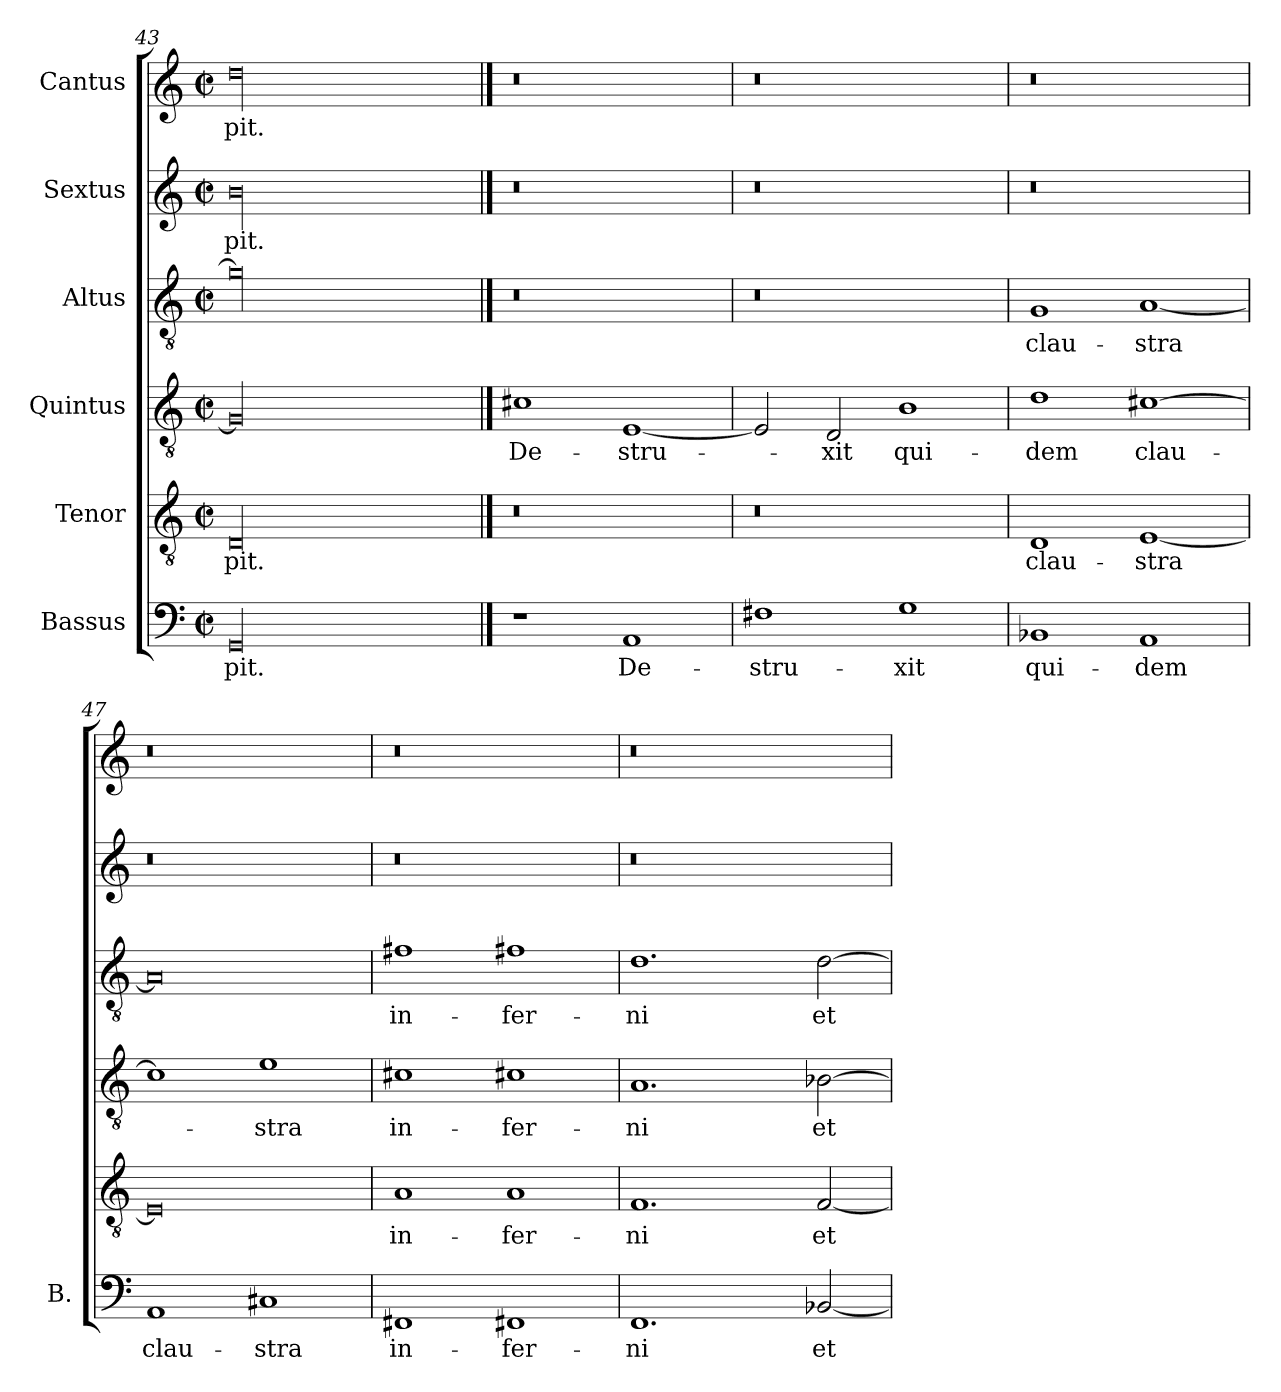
**kern	**text	**kern	**text	**kern	**text	**kern	**text	**kern	**text	**kern	**text
*part6	*part6	*part5	*part5	*part4	*part4	*part3	*part3	*part2	*part2	*part1	*part1
*staff6	*staff6	*staff5	*staff5	*staff4	*staff4	*staff3	*staff3	*staff2	*staff2	*staff1	*staff1
*I"Bassus	*	*I"Tenor	*	*I"Quintus	*	*I"Altus	*	*I"Sextus	*	*I"Cantus	*
*I'B.	*	*	*	*	*	*	*	*	*	*	*
*clefF4	*	*clefGv2	*	*clefGv2	*	*clefGv2	*	*clefG2	*	*clefG2	*
*k[]	*	*k[]	*	*k[]	*	*k[]	*	*k[]	*	*k[]	*
*C:	*	*C:	*	*C:	*	*C:	*	*C:	*	*C:	*
*M2/2	*	*M2/2	*	*M2/2	*	*M2/2	*	*M2/2	*	*M2/2	*
*met(c|)	*	*met(c|)	*	*met(c|)	*	*met(c|)	*	*met(c|)	*	*met(c|)	*
=43	=43	=43	=43	=43	=43	=43	=43	=43	=43	=43	=43
00GG/	-pit.	00D/	-pit.	00G/]	.	00g\]	.	00b\	-pit.	00dd\	-pit.
==44	==44	==44	==44	==44	==44	==44	==44	==44	==44	==44	==44
!	!	!LO:N:vis=0	!	!	!	!LO:N:vis=0	!	!LO:N:vis=0	!	!LO:N:vis=0	!
1r	.	1r	.	1c#X\	De-	1r	.	1r	.	1r	.
1AA/	De-	1ryy	.	[1E/	-stru-	1ryy	.	1ryy	.	1ryy	.
=45	=45	=45	=45	=45	=45	=45	=45	=45	=45	=45	=45
!	!	!LO:N:vis=0	!	!	!	!LO:N:vis=0	!	!LO:N:vis=0	!	!LO:N:vis=0	!
1F#X\	-stru-	1r	.	2E/]	.	1r	.	1r	.	1r	.
.	.	.	.	2D/	-xit	.	.	.	.	.	.
1G\	-xit	1ryy	.	1B\	qui-	1ryy	.	1ryy	.	1ryy	.
=46	=46	=46	=46	=46	=46	=46	=46	=46	=46	=46	=46
!	!	!	!	!	!	!	!	!LO:N:vis=0	!	!LO:N:vis=0	!
1BB-X/	qui-	1D/	clau-	1d\	-dem	1G/	clau-	1r	.	1r	.
1AA/	-dem	[1E/	-stra	[1c#X\	clau-	[1A/	-stra	1ryy	.	1ryy	.
=47	=47	=47	=47	=47	=47	=47	=47	=47	=47	=47	=47
!	!	!	!	!	!	!	!	!LO:N:vis=0	!	!LO:N:vis=0	!
1AA/	clau-	0E/]	.	1c#\]	.	0A/]	.	1r	.	1r	.
1C#X/	-stra	.	.	1e\	-stra	.	.	1ryy	.	1ryy	.
=48	=48	=48	=48	=48	=48	=48	=48	=48	=48	=48	=48
!	!	!	!	!	!	!	!	!LO:N:vis=0	!	!LO:N:vis=0	!
1FF#X/	in-	1A/	in-	1c#X\	in-	1f#X\	in-	1r	.	1r	.
1FF#X/	-fer-	1A/	-fer-	1c#X\	-fer-	1f#X\	-fer-	1ryy	.	1ryy	.
=49	=49	=49	=49	=49	=49	=49	=49	=49	=49	=49	=49
!	!	!	!	!	!	!	!	!LO:N:vis=0	!	!LO:N:vis=0	!
1.FF/	-ni	1.F/	-ni	1.A/	-ni	1.d\	-ni	1r	.	1r	.
.	.	.	.	.	.	.	.	1ryy	.	1ryy	.
[2BB-X/	et	[2F/	et	[2B-X\	et	[2d\	et	.	.	.	.
=	=	=	=	=	=	=	=	=	=	=	=
*-	*-	*-	*-	*-	*-	*-	*-	*-	*-	*-	*-
